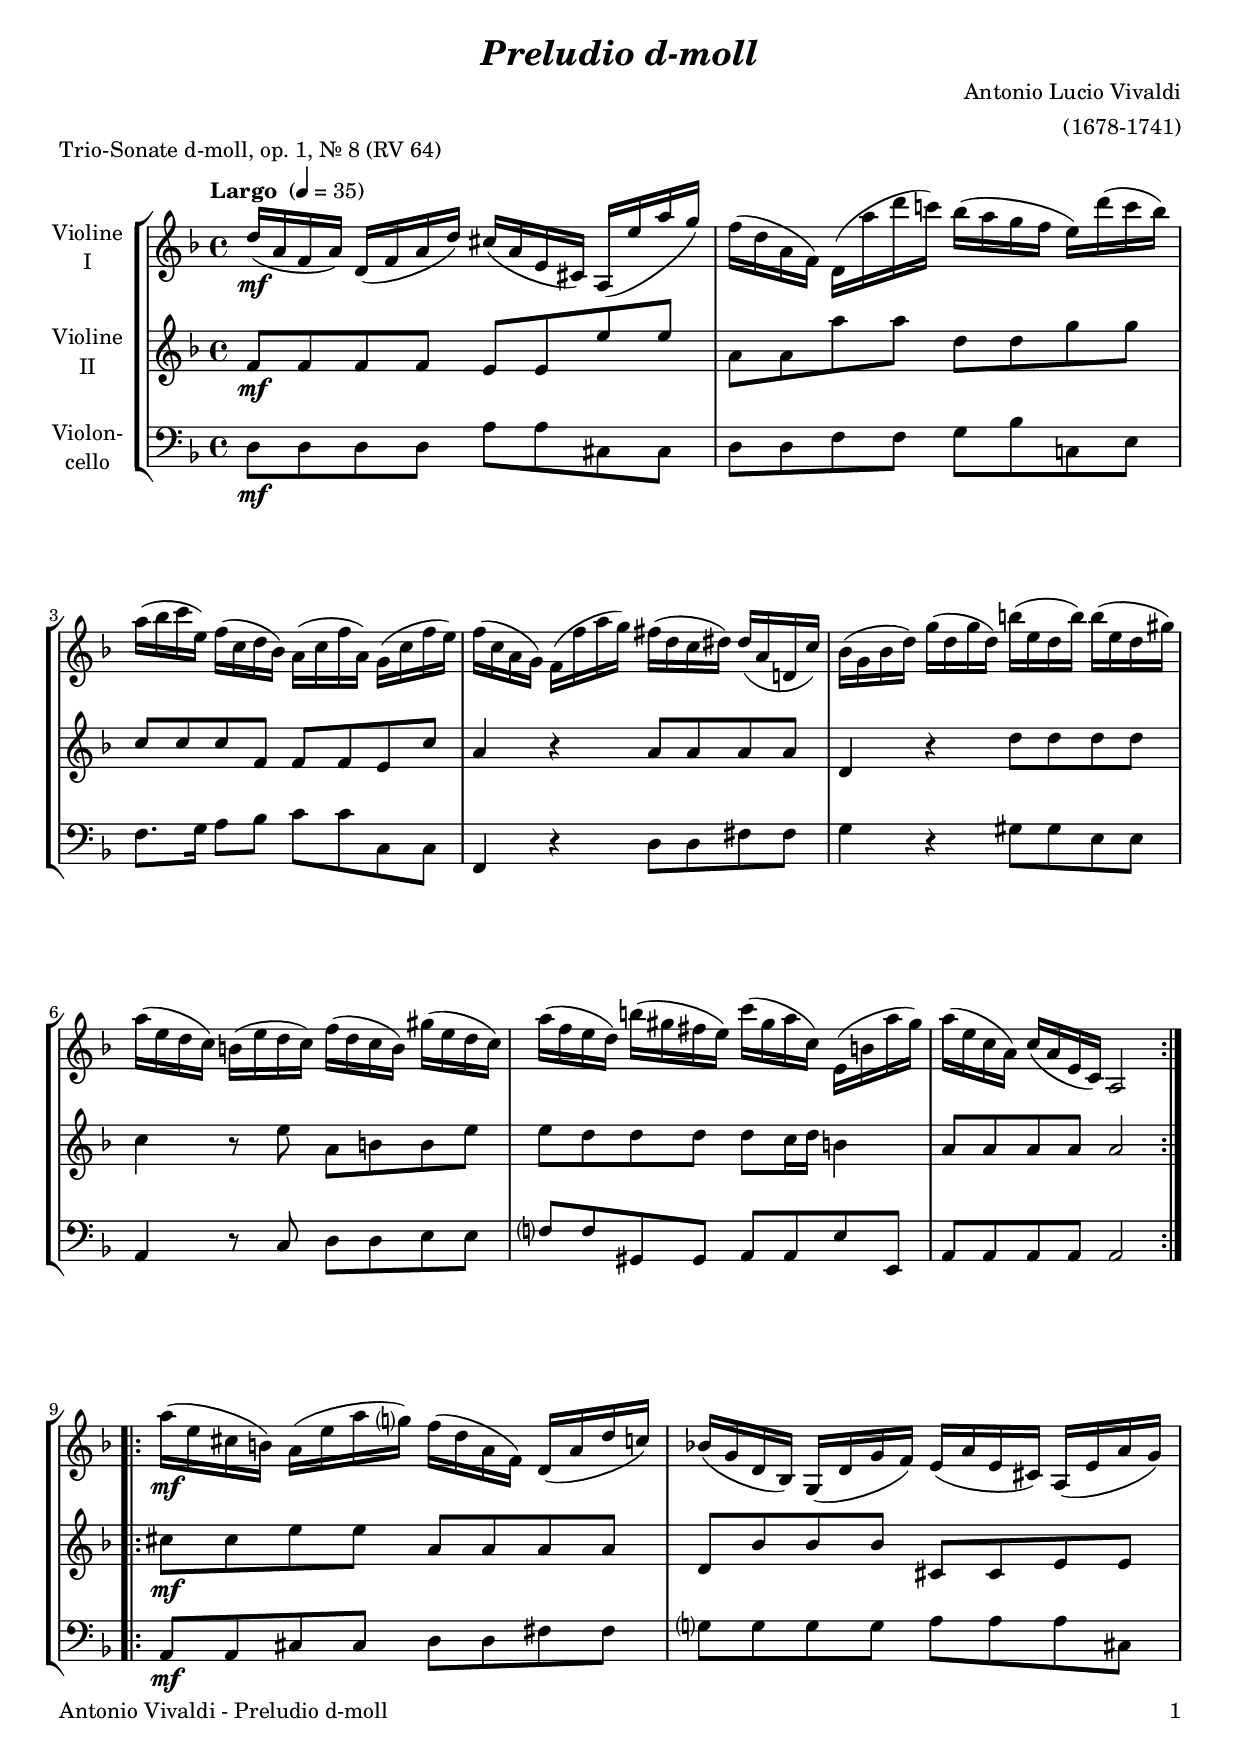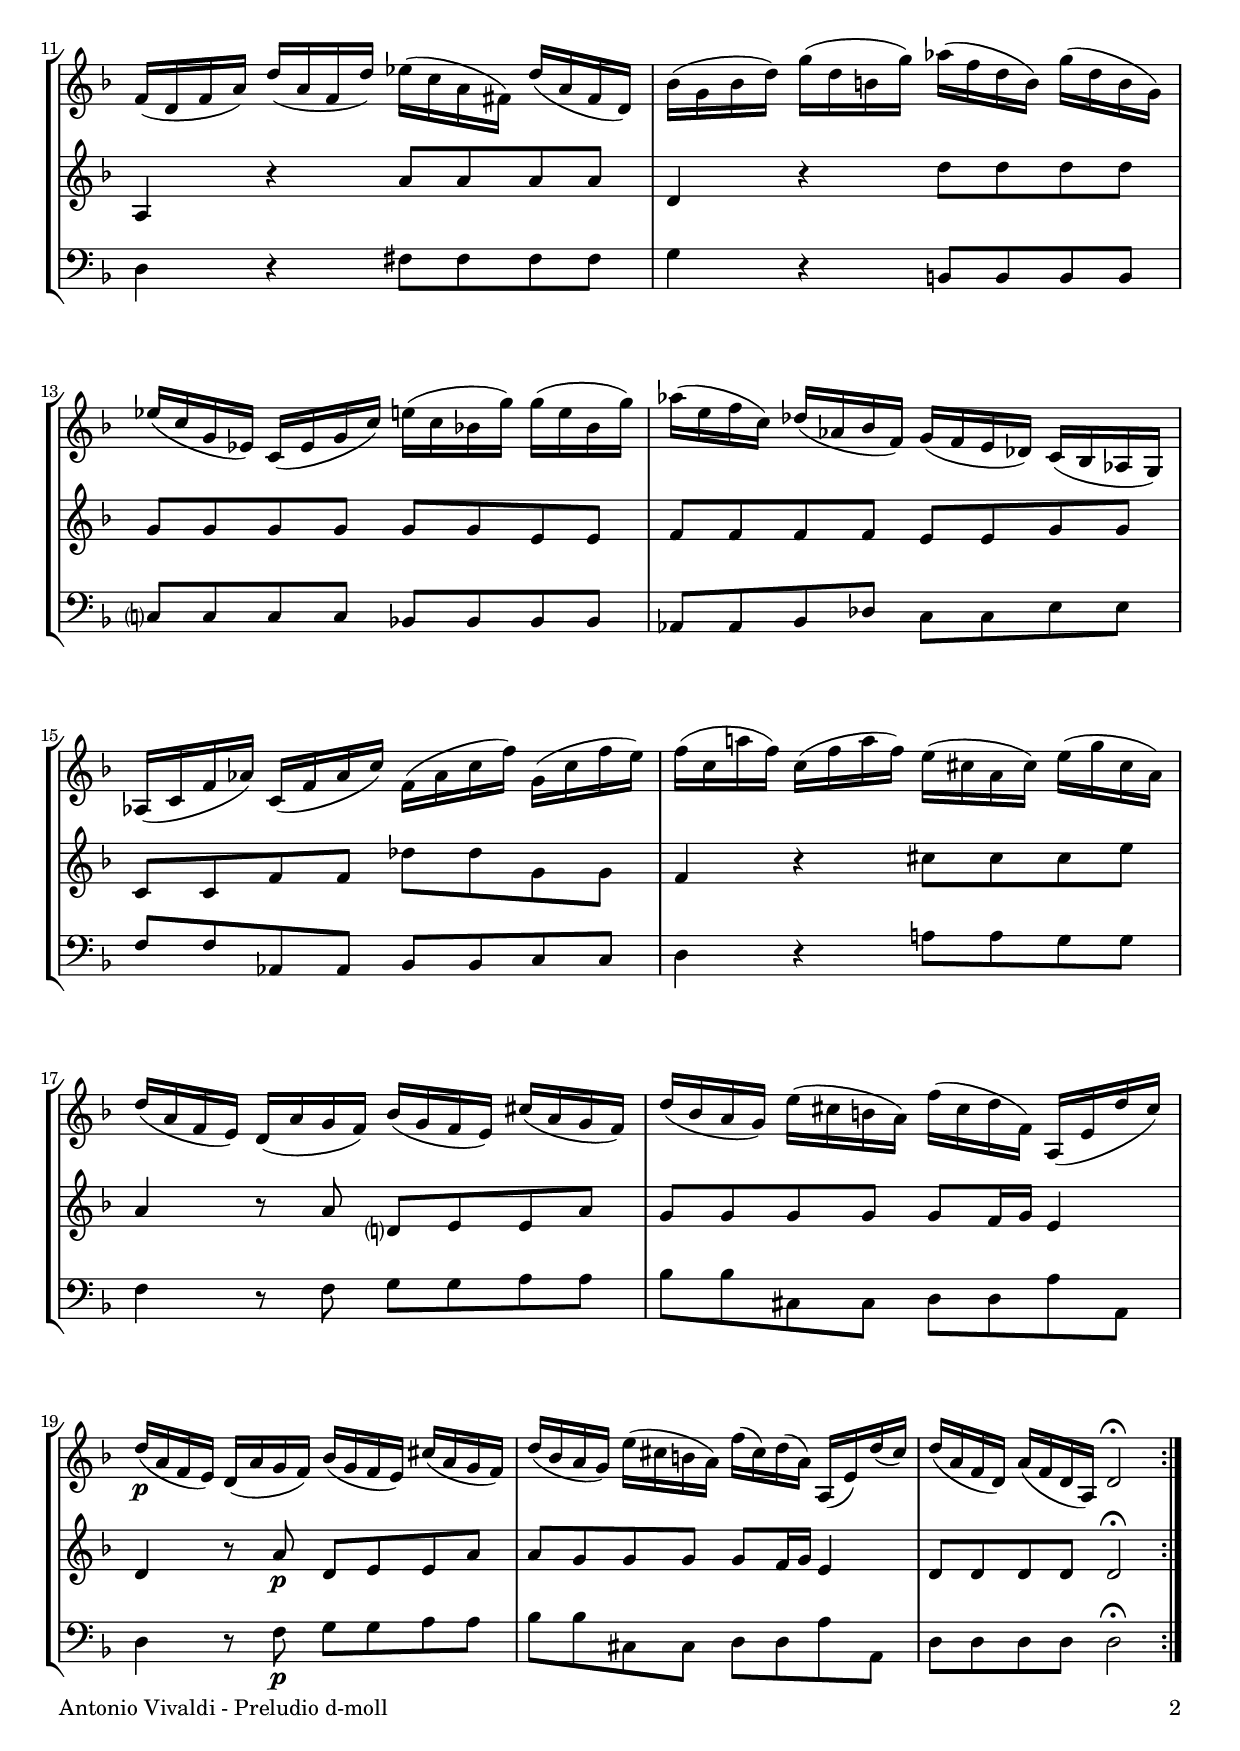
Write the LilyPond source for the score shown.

\version "2.24.1"
\include "deutsch.ly"

#(set-global-staff-size 19)

\header {
  title     = \markup \bold \italic "Preludio d-moll"
  composer  = "Antonio Lucio Vivaldi"
  arranger  = "(1678-1741)"
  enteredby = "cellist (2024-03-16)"
  piece     = "Trio-Sonate d-moll, op. 1, Nr. 8 (RV 64)"
}

voiceconsts = {
 \key d \minor
 \time 4/4
 \clef "treble"
% \numericTimeSignature
 \compressEmptyMeasures
  % Set default beaming for all staves
%  \set Timing.beamExceptions = #'()
%  \set Timing.baseMoment     = #(ly:make-moment 1 4)
%  \set Timing.beatStructure  = #'(1 1 1)
\tempo "Largo " 4=35
}

mivl = "violin"
miba = "cello"

espr = \markup \italic "espress."
prit = \mark \markup \box \italic "poco rit."
rit  = \mark \markup \box \italic "rit."

va = \relative c'' {
  \voiceconsts

  \repeat volta 2 {
    d16(\mf a f a) d,( f a d) cis( a e cis) a( e'' a g)
    f( d a f) d( a'' d c!) b( a g f e) d'( c b)
    a( b c e,) f( c d b) a( c f a,) g( c f e)
    
    f( c a g) f( f' a g) fis( d c dis) dis( a d,! c')
    b( g b d) g( d g d) h'( e, d h') h( e, d gis)
    a( e d c) h( e d c) f( d c h) gis'( e d c)

    a'( f e d) h'( gis fis e) c'( gis a c,) e,( h' a' gis)
    a( e c a) c( a e c) a2
  }

  \repeat volta 2 {
    a''16(\mf e cis h) a( e' a g?) f( d a f) d( a' d c)
    b!( g d b) g( d' g f) e( a e cis) a( e' a g)
    f( d f a) d( a f d') es( c a fis) d'( a fis d)
    b'( g b d) g( d h g') as( f d h) g'( d h g)

    es'( c g es) c( es g c) e( c b! g') g( e b g')
    as( e f c) des( as b f) g( f e des) c( b as g)
    as( c f as) c,( f as c) f,( as c f) g,( c f e)
    
    f( c a'! f) c( f a f) e( cis a cis) e( g cis, a)
    d( a f e) d( a' g f) b( g f e) cis'( a g f)
    d'( b a g) e'( cis h a) f'( cis d f,) a,( e' d' cis)

    d(\p a f e) d( a' g f) b( g f e) cis'( a g f)
    d'( b a g) e'( cis h a) f'( cis) d( a) a,( e') d'( cis)
    d( a f d) a'( f d a) d2\fermata
  }
}

vb = \relative c' {
  \voiceconsts

  \repeat volta 2 {
    f8\mf f f f e e e' e
    a, a a' a d, d g g
    c, c c f, f f e c'
    a4 r a8 a a a

    d,4 r d'8 d d d
    c4 r8 e a, h h e
    e d d d d c16 d h4
    a8 a a a a2
  }

  \repeat volta 2 {
    cis8\mf cis e e a, a a a
    d, b' b b cis, cis e e
    a,4 r a'8 a a a
    d,4 r d'8 d d d

    g, g g g g g e e
    f f f f e e g g
    c, c f f des' des g, g
    f4 r cis'8 cis cis e

    a,4 r8 a d,? e e a
    g g g g g f16 g e4
    d r8 a'\p d, e e a
    a g g g g f16 g e4
    d8 d d d d2\fermata
  }
}

vc = \relative c {
  \voiceconsts
  \clef "bass"
  
  \repeat volta 2 {
    d8\mf d d d a' a cis, cis
    d d f f g b c,! e
    f8. g16 a8 b c c c, c
    f,4 r d'8 d fis fis

    g4 r gis8 gis e e
    a,4 r8 c d d e e
    f? f gis, gis a a e' e,
    a a a a a2
  }

  \repeat volta 2 {
    a8\mf a cis cis d d fis fis
    g? g g g a a a cis,
    d4 r fis8 fis fis fis
    g4 r h,8 h h h

    c? c c c b! b b b
    as as b des c c e e
    f f as, as b b c c
    d4 r a'!8 a g g

    f4 r8 f g g a a
    b b cis, cis d d a' a,
    d4 r8 f\p g g a a
    b b cis, cis d d a' a,
    d d d d d2\fermata
  }
}


music = \new StaffGroup <<
      \new Staff {
        \set Staff.midiInstrument = \mivl
        \set Staff.instrumentName = \markup \center-column { "Violine" "I" }
        \transpose d d { \va }
      }
      
      \new Staff {
        \set Staff.midiInstrument = \mivl
        \set Staff.instrumentName = \markup \center-column { "Violine" "II" }
        \transpose d d { \vb }
      }
      
      \new Staff {
        \set Staff.midiInstrument = \miba
        \set Staff.instrumentName = \markup \center-column { "Violon-" "cello" }
        \transpose d d { \vc }
      }
>>

\book {
  \paper {
    print-page-number = ##t
    print-first-page-number = ##t
    ragged-last-bottom = ##f
    oddHeaderMarkup = \markup \null
    evenHeaderMarkup = \markup \null
    oddFooterMarkup = \markup {
      \fill-line {
        \if \should-print-page-number
        "Antonio Vivaldi - Preludio d-moll" \fromproperty #'page:page-number-string
      }
    }
    evenFooterMarkup = \oddFooterMarkup
  } \score {
    \music
    \layout {}
  }

  \score {
    \unfoldRepeats \music

    \midi {
      \context {
        \Score
      }
    }
  }
}